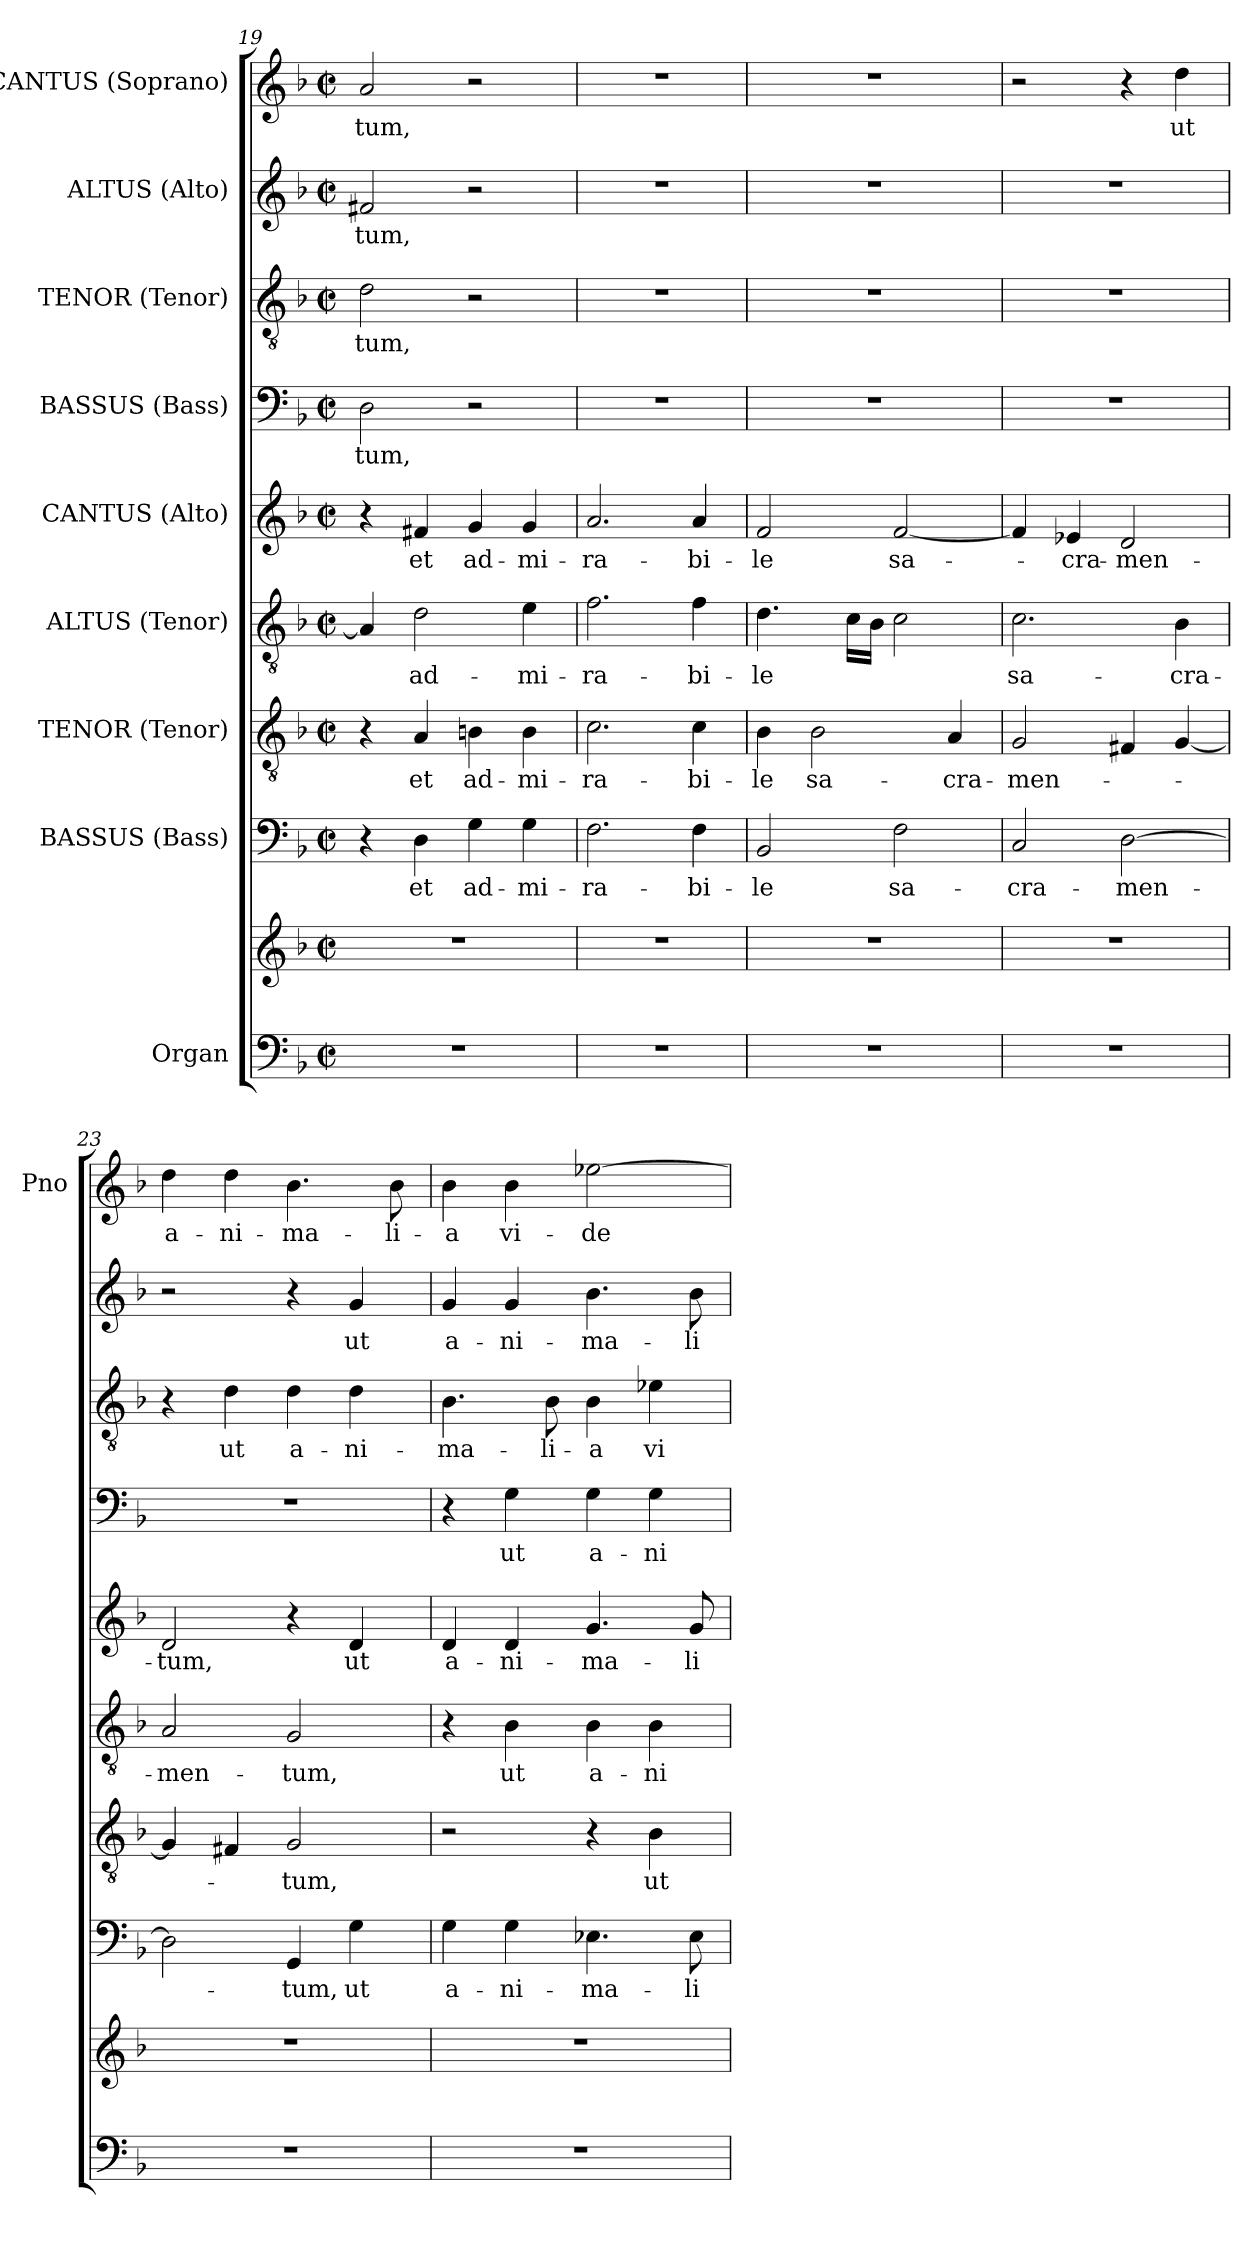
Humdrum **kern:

**kern	**kern	**kern	**text	**kern	**text	**kern	**text	**kern	**text	**kern	**text	**kern	**text	**kern	**text	**kern	**text
*part9	*part9	*part8	*part8	*part7	*part7	*part6	*part6	*part5	*part5	*part4	*part4	*part3	*part3	*part2	*part2	*part1	*part1
*staff10	*staff9	*staff8	*staff8	*staff7	*staff7	*staff6	*staff6	*staff5	*staff5	*staff4	*staff4	*staff3	*staff3	*staff2	*staff2	*staff1	*staff1
*I"Organ	*	*I"BASSUS (Bass)	*	*I"TENOR (Tenor)	*	*I"ALTUS (Tenor)	*	*I"CANTUS (Alto)	*	*I"BASSUS (Bass)	*	*I"TENOR (Tenor)	*	*I"ALTUS (Alto)	*	*I"CANTUS (Soprano)	*
*	*	*	*	*	*	*	*	*	*	*	*	*	*	*	*	*I'Pno	*
*clefF4	*clefG2	*clefF4	*	*clefGv2	*	*clefGv2	*	*clefG2	*	*clefF4	*	*clefGv2	*	*clefG2	*	*clefG2	*
*k[b-]	*k[b-]	*k[b-]	*	*k[b-]	*	*k[b-]	*	*k[b-]	*	*k[b-]	*	*k[b-]	*	*k[b-]	*	*k[b-]	*
*F:	*F:	*F:	*	*F:	*	*F:	*	*F:	*	*F:	*	*F:	*	*F:	*	*F:	*
*M2/2	*M2/2	*M2/2	*	*M2/2	*	*M2/2	*	*M2/2	*	*M2/2	*	*M2/2	*	*M2/2	*	*M2/2	*
*met(c|)	*met(c|)	*met(c|)	*	*met(c|)	*	*met(c|)	*	*met(c|)	*	*met(c|)	*	*met(c|)	*	*met(c|)	*	*met(c|)	*
=19	=19	=19	=19	=19	=19	=19	=19	=19	=19	=19	=19	=19	=19	=19	=19	=19	=19
1r	1r	4r	.	4r	.	4A/]	.	4r	.	2D\	-tum,	2d\	-tum,	2f#X/	-tum,	2a/	-tum,
.	.	4D\	et	4A/	et	2d\	ad-	4f#X/	et	.	.	.	.	.	.	.	.
.	.	4G\	ad-	4Bn\	ad-	.	.	4g/	ad-	2r	.	2r	.	2r	.	2r	.
.	.	4G\	-mi-	4B\	-mi-	4e\	-mi-	4g/	-mi-	.	.	.	.	.	.	.	.
=20	=20	=20	=20	=20	=20	=20	=20	=20	=20	=20	=20	=20	=20	=20	=20	=20	=20
1r	1r	2.F\	-ra-	2.c\	-ra-	2.f\	-ra-	2.a/	-ra-	1r	.	1r	.	1r	.	1r	.
.	.	4F\	-bi-	4c\	-bi-	4f\	-bi-	4a/	-bi-	.	.	.	.	.	.	.	.
=21	=21	=21	=21	=21	=21	=21	=21	=21	=21	=21	=21	=21	=21	=21	=21	=21	=21
1r	1r	2BB-/	-le	4B-\	-le	4.d\	-le	2f/	-le	1r	.	1r	.	1r	.	1r	.
.	.	.	.	2B-\	sa-	.	.	.	.	.	.	.	.	.	.	.	.
.	.	.	.	.	.	16c\LL	.	.	.	.	.	.	.	.	.	.	.
.	.	.	.	.	.	16B-\JJ	.	.	.	.	.	.	.	.	.	.	.
.	.	2F\	sa-	.	.	2c\	.	[2f/	sa-	.	.	.	.	.	.	.	.
.	.	.	.	4A/	-cra-	.	.	.	.	.	.	.	.	.	.	.	.
=22	=22	=22	=22	=22	=22	=22	=22	=22	=22	=22	=22	=22	=22	=22	=22	=22	=22
1r	1r	2C/	-cra-	2G/	-men-	2.c\	sa-	4f/]	.	1r	.	1r	.	1r	.	2r	.
.	.	.	.	.	.	.	.	4e-X/	-cra-	.	.	.	.	.	.	.	.
.	.	[2D\	-men-	4F#X/	.	.	.	2d/	-men-	.	.	.	.	.	.	4r	.
.	.	.	.	[4G/	.	4B-\	-cra-	.	.	.	.	.	.	.	.	4dd\	ut
=23	=23	=23	=23	=23	=23	=23	=23	=23	=23	=23	=23	=23	=23	=23	=23	=23	=23
1r	1r	2D\]	.	4G/]	.	2A/	-men-	2d/	-tum,	1r	.	4r	.	2r	.	4dd\	a-
.	.	.	.	4F#X/	.	.	.	.	.	.	.	4d\	ut	.	.	4dd\	-ni-
.	.	4GG/	-tum,	2G/	-tum,	2G/	-tum,	4r	.	.	.	4d\	a-	4r	.	4.b-\	-ma-
.	.	4G\	ut	.	.	.	.	4d/	ut	.	.	4d\	-ni-	4g/	ut	.	.
.	.	.	.	.	.	.	.	.	.	.	.	.	.	.	.	8b-\	-li-
!!LO:LB:g=z
=24	=24	=24	=24	=24	=24	=24	=24	=24	=24	=24	=24	=24	=24	=24	=24	=24	=24
1r	1r	4G\	a-	2r	.	4r	.	4d/	a-	4r	.	4.B-\	-ma-	4g/	a-	4b-\	-a
.	.	4G\	-ni-	.	.	4B-\	ut	4d/	-ni-	4G\	ut	.	.	4g/	-ni-	4b-\	vi-
.	.	.	.	.	.	.	.	.	.	.	.	8B-\	-li-	.	.	.	.
.	.	4.E-X\	-ma-	4r	.	4B-\	a-	4.g/	-ma-	4G\	a-	4B-\	-a	4.b-\	-ma-	[2ee-X\	-de-
.	.	.	.	4B-\	ut	4B-\	-ni-	.	.	4G\	-ni-	4e-X\	vi-	.	.	.	.
.	.	8E-\	-li-	.	.	.	.	8g/	-li-	.	.	.	.	8b-\	-li-	.	.
=	=	=	=	=	=	=	=	=	=	=	=	=	=	=	=	=	=
*-	*-	*-	*-	*-	*-	*-	*-	*-	*-	*-	*-	*-	*-	*-	*-	*-	*-
